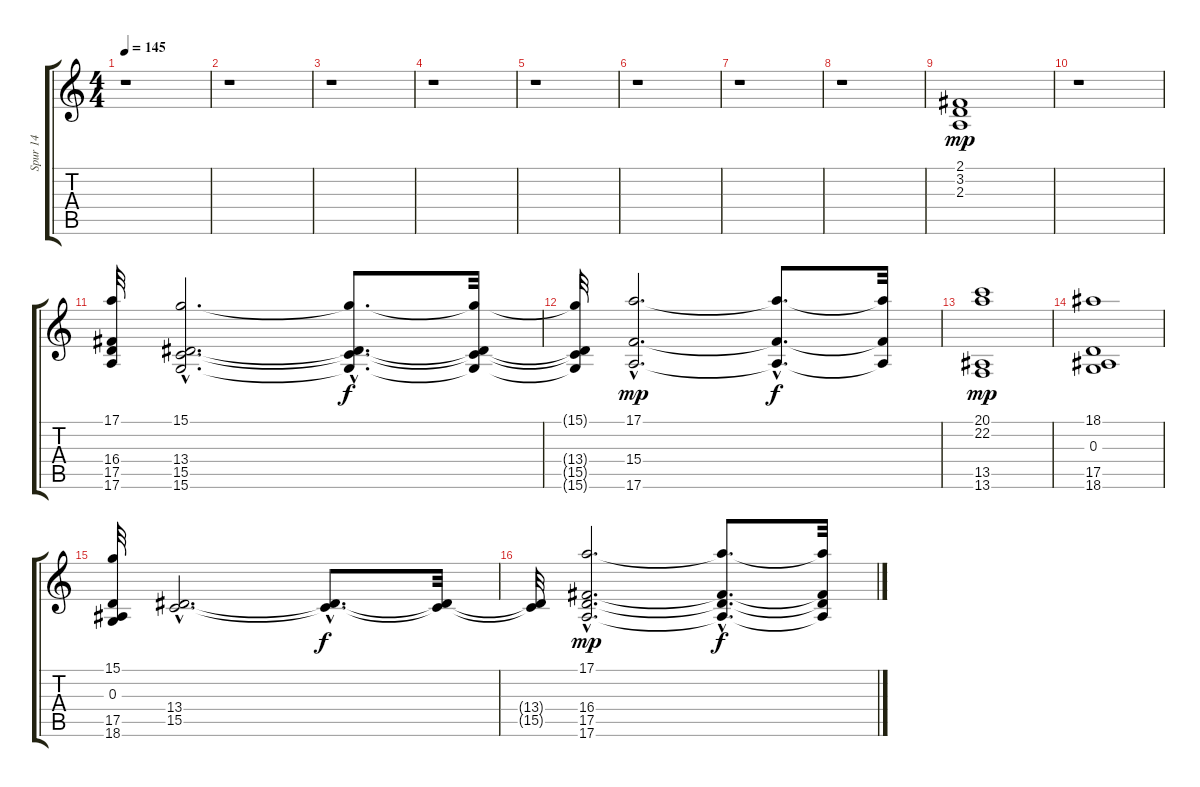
\track ("Spur 14" "Spur 14") {instrument pad4choir}
\staff {score tabs}
\tuning (E4 B3 G3 D3 A2 E2) {hide}
\ts (4 4)
\tempo 145
\clef g2
\ks c
r.1{dy mp} |
r.1 |
r.1 |
r.1 |
r.1 |
r.1 |
r.1 |
r.1 |
(2.1 3.2 2.3).1 |
r.1 |
(17.1 16.4 17.5 17.6).32 (15.1{hac} 13.4{hac} 15.5{hac} 15.6{hac}).2{d} (15.1{hac t} 13.4{hac t} 15.5{hac t} 15.6{hac t}).8{d dy f} (15.1{t} 13.4{t} 15.5{t} 15.6{t}).32 |
(15.1{t} 13.4{t} 15.5{t} 15.6{t}).32 (17.1{hac} 15.4{hac} 17.6{hac}).2{d dy mp} (17.1{hac t} 15.4{hac t} 17.6{hac t}).8{d dy f} (17.1{t} 15.4{t} 17.6{t}).32 |
(20.1 22.2 13.5 13.6).1{dy mp} |
(18.1 0.3 17.5 18.6).1 |
(15.1 0.3 17.5 18.6).32 (13.4{hac} 15.5{hac}).2{d} (13.4{hac t} 15.5{hac t}).8{d dy f} (13.4{t} 15.5{t}).32 |
(13.4{t} 15.5{t}).32 (17.1{hac} 16.4{hac} 17.5{hac} 17.6{hac}).2{d dy mp} (17.1{hac t} 16.4{hac t} 17.5{hac t} 17.6{hac t}).8{d dy f} (17.1{t} 16.4{t} 17.5{t} 17.6{t}).32
